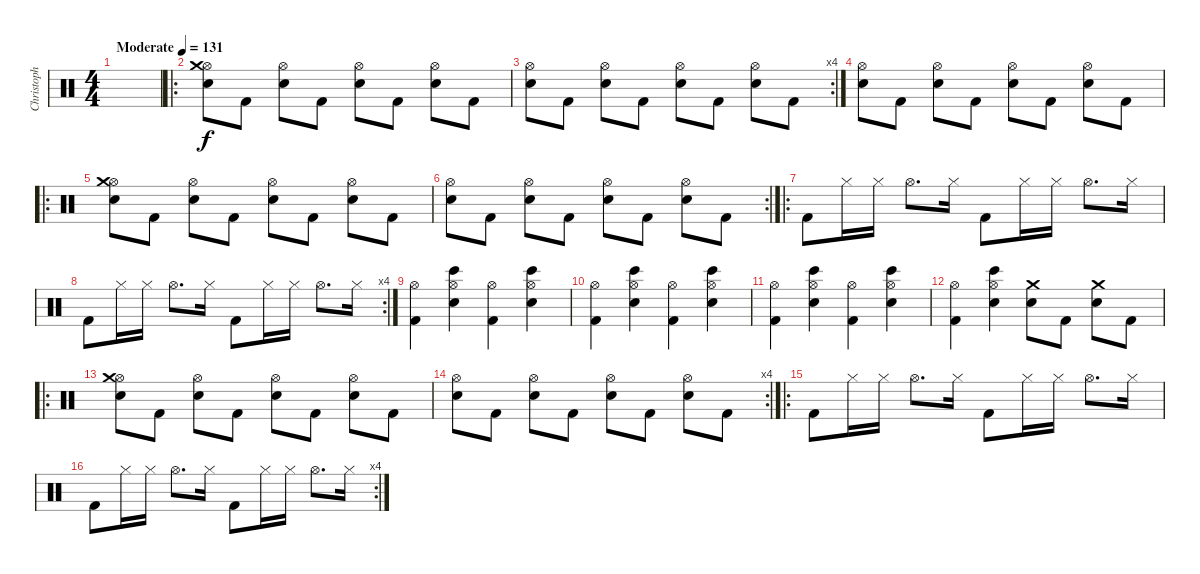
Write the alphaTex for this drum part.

\track ("Christoph Schneider" "Christoph ") {instrument percussion}
\staff {score}
\articulation defaults
\ts (4 4)
\tempo (131 "Moderate")
\clef neutral
\ks c
|
\ro
("Snare (hit) 2" "Hi-Hat (open)" "Crash medium (hit)").8 "Kick (hit) 2".8 ("Snare (hit) 2" "Hi-Hat (open)").8 "Kick (hit) 2".8 ("Snare (hit) 2" "Hi-Hat (open)").8 "Kick (hit) 2".8 ("Snare (hit) 2" "Hi-Hat (open)").8 "Kick (hit) 2".8 |
\rc 4
("Snare (hit) 2" "Hi-Hat (open)").8 "Kick (hit) 2".8 ("Snare (hit) 2" "Hi-Hat (open)").8 "Kick (hit) 2".8 ("Snare (hit) 2" "Hi-Hat (open)").8 "Kick (hit) 2".8 ("Snare (hit) 2" "Hi-Hat (open)").8 "Kick (hit) 2".8 |
("Snare (hit) 2" "Hi-Hat (open)").8 "Kick (hit) 2".8 ("Snare (hit) 2" "Hi-Hat (open)").8 "Kick (hit) 2".8 ("Snare (hit) 2" "Hi-Hat (open)").8 "Kick (hit) 2".8 ("Snare (hit) 2" "Hi-Hat (open)").8 "Kick (hit) 2".8 |
\ro
("Snare (hit) 2" "Hi-Hat (open)" "Crash medium (hit)").8 "Kick (hit) 2".8 ("Snare (hit) 2" "Hi-Hat (open)").8 "Kick (hit) 2".8 ("Snare (hit) 2" "Hi-Hat (open)").8 "Kick (hit) 2".8 ("Snare (hit) 2" "Hi-Hat (open)").8 "Kick (hit) 2".8 |
\rc 2
("Snare (hit) 2" "Hi-Hat (open)").8 "Kick (hit) 2".8 ("Snare (hit) 2" "Hi-Hat (open)").8 "Kick (hit) 2".8 ("Snare (hit) 2" "Hi-Hat (open)").8 "Kick (hit) 2".8 ("Snare (hit) 2" "Hi-Hat (open)").8 "Kick (hit) 2".8 |
\ro "Kick (hit) 2".8 "Hi-Hat (closed)".16 "Hi-Hat (closed)".16 "Hi-Hat (open)".8{d} "Hi-Hat (closed)".16 "Kick (hit) 2".8 "Hi-Hat (closed)".16 "Hi-Hat (closed)".16 "Hi-Hat (open)".8{d} "Hi-Hat (closed)".16
|
\rc 4 "Kick (hit) 2".8 "Hi-Hat (closed)".16 "Hi-Hat (closed)".16 "Hi-Hat (open)".8{d} "Hi-Hat (closed)".16 "Kick (hit) 2".8 "Hi-Hat (closed)".16 "Hi-Hat (closed)".16 "Hi-Hat (open)".8{d} "Hi-Hat (closed)".16
|
("Kick (hit) 2" "Hi-Hat (open)").4 ("Snare (hit) 2" "Hi-Hat (open)" "Bongo High (hit)").4 ("Kick (hit) 2" "Hi-Hat (open)").4 ("Snare (hit) 2" "Hi-Hat (open)" "Bongo High (hit)").4 |
("Kick (hit) 2" "Hi-Hat (open)").4 ("Snare (hit) 2" "Hi-Hat (open)" "Bongo High (hit)").4 ("Kick (hit) 2" "Hi-Hat (open)").4 ("Snare (hit) 2" "Hi-Hat (open)" "Bongo High (hit)").4 |
("Kick (hit) 2" "Hi-Hat (open)").4 ("Snare (hit) 2" "Hi-Hat (open)" "Bongo High (hit)").4 ("Kick (hit) 2" "Hi-Hat (open)").4 ("Snare (hit) 2" "Hi-Hat (open)" "Bongo High (hit)").4 |
("Kick (hit) 2" "Hi-Hat (open)").4 ("Snare (hit) 2" "Hi-Hat (open)" "Bongo High (hit)").4 ("Snare (hit) 2" "Crash medium (hit)").8 "Kick (hit) 2".8 ("Snare (hit) 2" "Crash medium (hit)").8 "Kick (hit) 2".8 |
\ro
("Snare (hit) 2" "Hi-Hat (open)" "Crash medium (hit)").8 "Kick (hit) 2".8 ("Snare (hit) 2" "Hi-Hat (open)").8 "Kick (hit) 2".8 ("Snare (hit) 2" "Hi-Hat (open)").8 "Kick (hit) 2".8 ("Snare (hit) 2" "Hi-Hat (open)").8 "Kick (hit) 2".8 |
\rc 4
("Snare (hit) 2" "Hi-Hat (open)").8 "Kick (hit) 2".8 ("Snare (hit) 2" "Hi-Hat (open)").8 "Kick (hit) 2".8 ("Snare (hit) 2" "Hi-Hat (open)").8 "Kick (hit) 2".8 ("Snare (hit) 2" "Hi-Hat (open)").8 "Kick (hit) 2".8 |
\ro "Kick (hit) 2".8 "Hi-Hat (closed)".16 "Hi-Hat (closed)".16 "Hi-Hat (open)".8{d} "Hi-Hat (closed)".16 "Kick (hit) 2".8 "Hi-Hat (closed)".16 "Hi-Hat (closed)".16 "Hi-Hat (open)".8{d} "Hi-Hat (closed)".16
|
\rc 4 "Kick (hit) 2".8 "Hi-Hat (closed)".16 "Hi-Hat (closed)".16 "Hi-Hat (open)".8{d} "Hi-Hat (closed)".16 "Kick (hit) 2".8 "Hi-Hat (closed)".16 "Hi-Hat (closed)".16 "Hi-Hat (open)".8{d} "Hi-Hat (closed)".16
